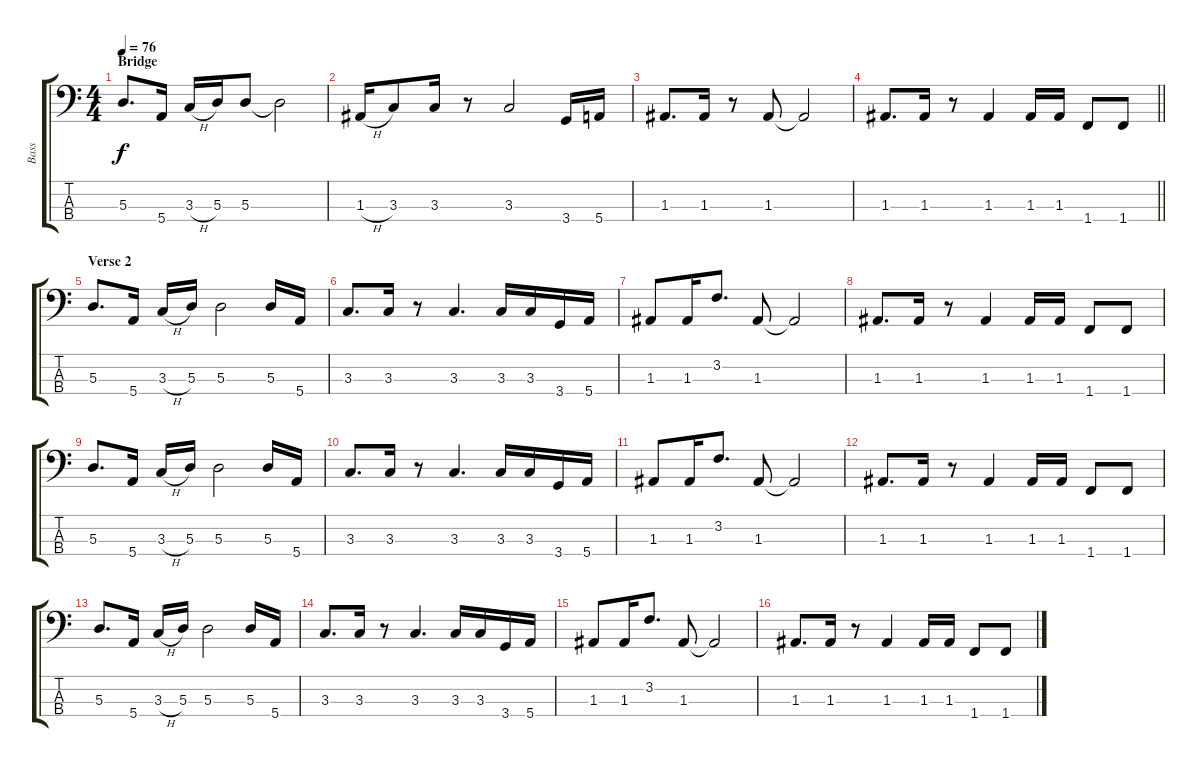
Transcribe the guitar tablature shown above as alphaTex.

\track ("Bass" "Bass") {instrument electricbassfinger}
\staff {score tabs}
\tuning (G2 D2 A1 E1) {hide}
\ts (4 4)
\section ("" "Bridge")
\tempo 76
\clef f4
\ks c
5.3.8{d dy f} 5.4.16 3.3{h}.16 5.3.16 5.3.8 5.3{t}.2 |
1.3{h}.16 3.3.8 3.3.16 r.8 3.3.2 3.4.16 5.4.16 |
1.3.8{d} 1.3.16 r.8 1.3.8 1.3{t}.2 |
\barLineRight lightlight
1.3.8{d} 1.3.16 r.8 1.3.4 1.3.16 1.3.16 1.4.8 1.4.8 |
\section ("" "Verse 2")
5.3.8{d} 5.4.16 3.3{h}.16 5.3.16 5.3.2 5.3.16 5.4.16 |
3.3.8{d} 3.3.16 r.8 3.3.4{d} 3.3.16 3.3.16 3.4.16 5.4.16 |
1.3.8 1.3.16 3.2.8{d} 1.3.8 1.3{t}.2 |
1.3.8{d} 1.3.16 r.8 1.3.4 1.3.16 1.3.16 1.4.8 1.4.8 |
5.3.8{d} 5.4.16 3.3{h}.16 5.3.16 5.3.2 5.3.16 5.4.16 |
3.3.8{d} 3.3.16 r.8 3.3.4{d} 3.3.16 3.3.16 3.4.16 5.4.16 |
1.3.8 1.3.16 3.2.8{d} 1.3.8 1.3{t}.2 |
1.3.8{d} 1.3.16 r.8 1.3.4 1.3.16 1.3.16 1.4.8 1.4.8 |
5.3.8{d} 5.4.16 3.3{h}.16 5.3.16 5.3.2 5.3.16 5.4.16 |
3.3.8{d} 3.3.16 r.8 3.3.4{d} 3.3.16 3.3.16 3.4.16 5.4.16 |
1.3.8 1.3.16 3.2.8{d} 1.3.8 1.3{t}.2 |
1.3.8{d} 1.3.16 r.8 1.3.4 1.3.16 1.3.16 1.4.8 1.4.8
